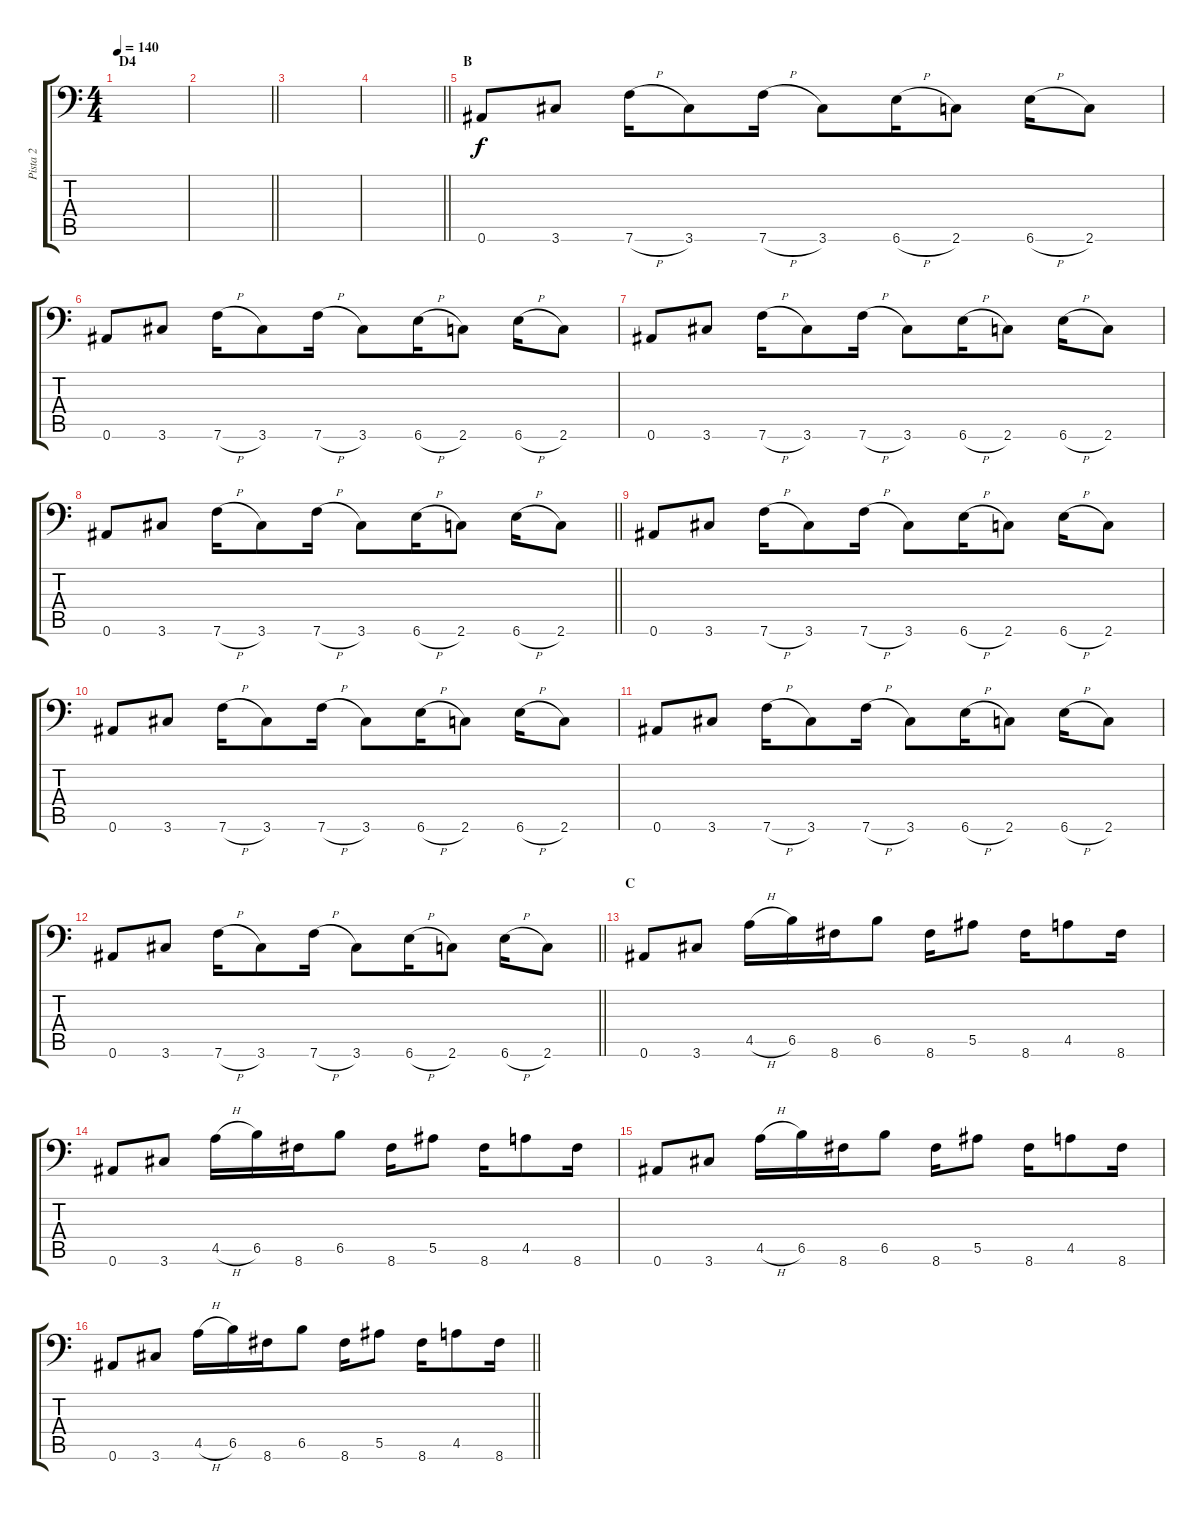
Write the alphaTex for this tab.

\track ("Pista 2" "Pista 2") {instrument overdrivenguitar}
\staff {score tabs}
\tuning (E4 B3 G3 D3 F2 Bb1) {hide}
\ts (4 4)
\section ("" "D4")
\tempo 140
\clef f4
\ks c
|
\barLineRight lightlight
|
|
\barLineRight lightlight
|
\section ("" "B")
0.6.8 3.6.8 7.6{h}.16 3.6.8 7.6{h}.16 3.6.8 6.6{h}.16 2.6.8 6.6{h}.16 2.6.8 |
0.6.8 3.6.8 7.6{h}.16 3.6.8 7.6{h}.16 3.6.8 6.6{h}.16 2.6.8 6.6{h}.16 2.6.8 |
0.6.8 3.6.8 7.6{h}.16 3.6.8 7.6{h}.16 3.6.8 6.6{h}.16 2.6.8 6.6{h}.16 2.6.8 |
\barLineRight lightlight
0.6.8 3.6.8 7.6{h}.16 3.6.8 7.6{h}.16 3.6.8 6.6{h}.16 2.6.8 6.6{h}.16 2.6.8 |
0.6.8 3.6.8 7.6{h}.16 3.6.8 7.6{h}.16 3.6.8 6.6{h}.16 2.6.8 6.6{h}.16 2.6.8 |
0.6.8 3.6.8 7.6{h}.16 3.6.8 7.6{h}.16 3.6.8 6.6{h}.16 2.6.8 6.6{h}.16 2.6.8 |
0.6.8 3.6.8 7.6{h}.16 3.6.8 7.6{h}.16 3.6.8 6.6{h}.16 2.6.8 6.6{h}.16 2.6.8 |
\barLineRight lightlight
0.6.8 3.6.8 7.6{h}.16 3.6.8 7.6{h}.16 3.6.8 6.6{h}.16 2.6.8 6.6{h}.16 2.6.8 |
\section ("" "C")
0.6.8 3.6.8 4.5{h}.16 6.5.16 8.6.16 6.5.8 8.6.16 5.5.8 8.6.16 4.5.8 8.6.16 |
0.6.8 3.6.8 4.5{h}.16 6.5.16 8.6.16 6.5.8 8.6.16 5.5.8 8.6.16 4.5.8 8.6.16 |
0.6.8 3.6.8 4.5{h}.16 6.5.16 8.6.16 6.5.8 8.6.16 5.5.8 8.6.16 4.5.8 8.6.16 |
\barLineRight lightlight
0.6.8 3.6.8 4.5{h}.16 6.5.16 8.6.16 6.5.8 8.6.16 5.5.8 8.6.16 4.5.8 8.6.16
